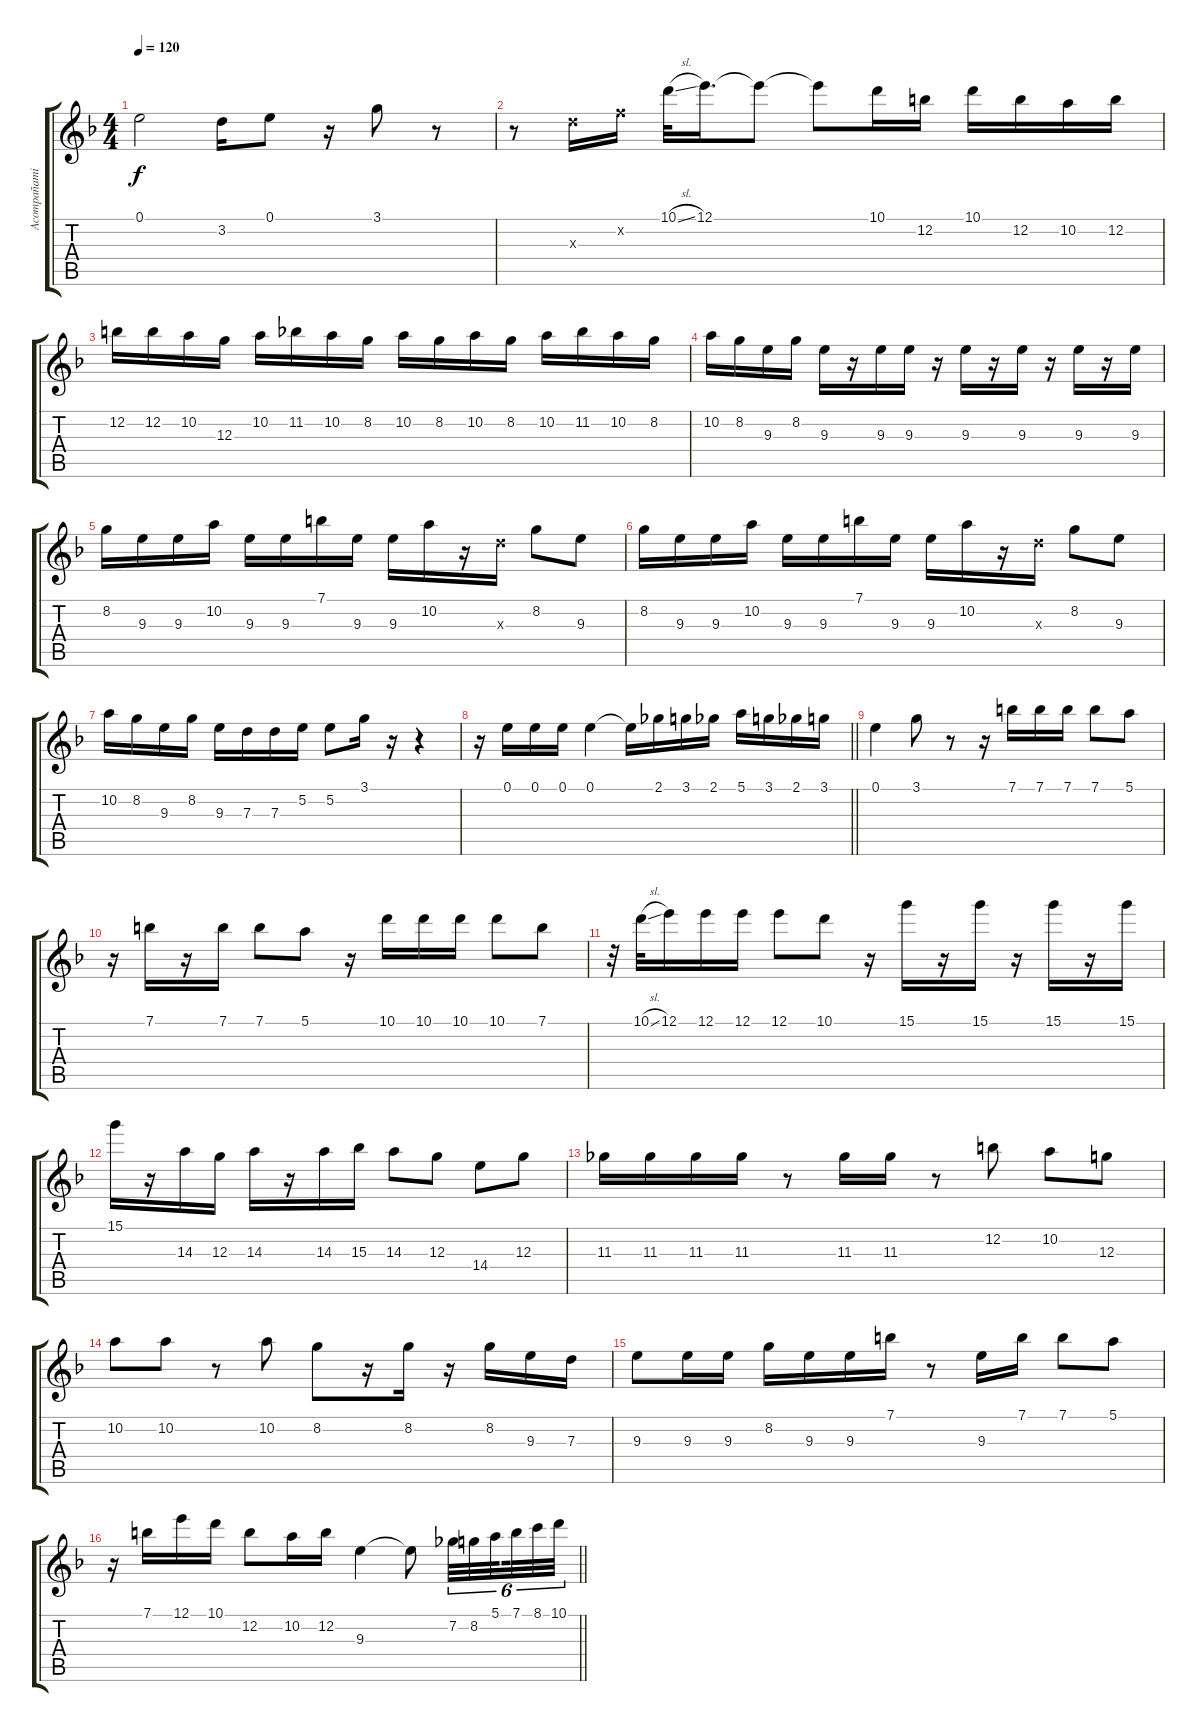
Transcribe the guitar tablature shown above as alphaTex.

\track ("Acompañamiento II" "Acompañami") {instrument acousticguitarsteel}
\staff {score tabs}
\tuning (E4 B3 G3 D3 A2 E2) {hide}
\ts (4 4)
\tempo 120
\clef g2
\ks dminor
0.1.2{dy f volume 12 balance 0 instrument shakuhachi} 3.2.16 0.1.8 r.16 3.1.8 r.8 |
r.8 7.3{x}.16 6.2{x}.16 10.1{sl}.32 12.1.16{d} 12.1{t}.8 12.1{t}.8 10.1.16 12.2.16 10.1.16 12.2.16 10.2.16 12.2.16 |
12.2.16 12.2.16 10.2.16 12.3.16 10.2.16 11.2.16 10.2.16 8.2.16 10.2.16 8.2.16 10.2.16 8.2.16 10.2.16 11.2.16 10.2.16 8.2.16 |
10.2.16 8.2.16 9.3.16 8.2.16 9.3.16 r.16 9.3.16 9.3.16 r.16 9.3.16 r.16 9.3.16 r.16 9.3.16 r.16 9.3.16 |
8.2.16 9.3.16 9.3.16 10.2.16 9.3.16 9.3.16 7.1.16 9.3.16 9.3.16 10.2.16 r.16 7.3{x}.16 8.2.8 9.3.8 |
8.2.16 9.3.16 9.3.16 10.2.16 9.3.16 9.3.16 7.1.16 9.3.16 9.3.16 10.2.16 r.16 7.3{x}.16 8.2.8 9.3.8 |
10.2.16 8.2.16 9.3.16 8.2.16 9.3.16 7.3.16 7.3.16 5.2.16 5.2.8 3.1.16 r.16 r.4 |
\barLineRight lightlight
r.16 0.1.16 0.1.16 0.1.16 0.1.4 0.1{t}.16 2.1.16 3.1.16 2.1.16 5.1.16 3.1.16 2.1.16 3.1.16 |
0.1.4 3.1.8 r.8 r.16 7.1.16 7.1.16 7.1.16 7.1.8 5.1.8 |
r.16 7.1.16 r.16 7.1.16 7.1.8 5.1.8 r.16 10.1.16 10.1.16 10.1.16 10.1.8 7.1.8 |
r.32 10.1{sl}.32 12.1.16 12.1.16 12.1.16 12.1.8 10.1.8 r.16 15.1.16 r.16 15.1.16 r.16 15.1.16 r.16 15.1.16 |
15.1.16 r.16 14.3.16 12.3.16 14.3.16 r.16 14.3.16 15.3.16 14.3.8 12.3.8 14.4.8 12.3.8 |
11.3.16 11.3.16 11.3.16 11.3.16 r.8 11.3.16 11.3.16 r.8 12.2.8 10.2.8 12.3.8 |
10.2.8 10.2.8 r.8 10.2.8 8.2.8 r.16 8.2.16 r.16 8.2.16 9.3.16 7.3.16 |
9.3.8 9.3.16 9.3.16 8.2.16 9.3.16 9.3.16 7.1.16 r.8 9.3.16 7.1.16 7.1.8 5.1.8 |
\barLineRight lightlight
r.16 7.1.16 12.1.16 10.1.16 12.2.8 10.2.16 12.2.16 9.3.4 9.3{t}.8 7.2.32{tu (6 4)} 8.2.32{tu (6 4)} 5.1.32{tu (6 4) beam splitsecondary} 7.1.32{tu (6 4)} 8.1.32{tu (6 4)} 10.1.32{tu (6 4)}
